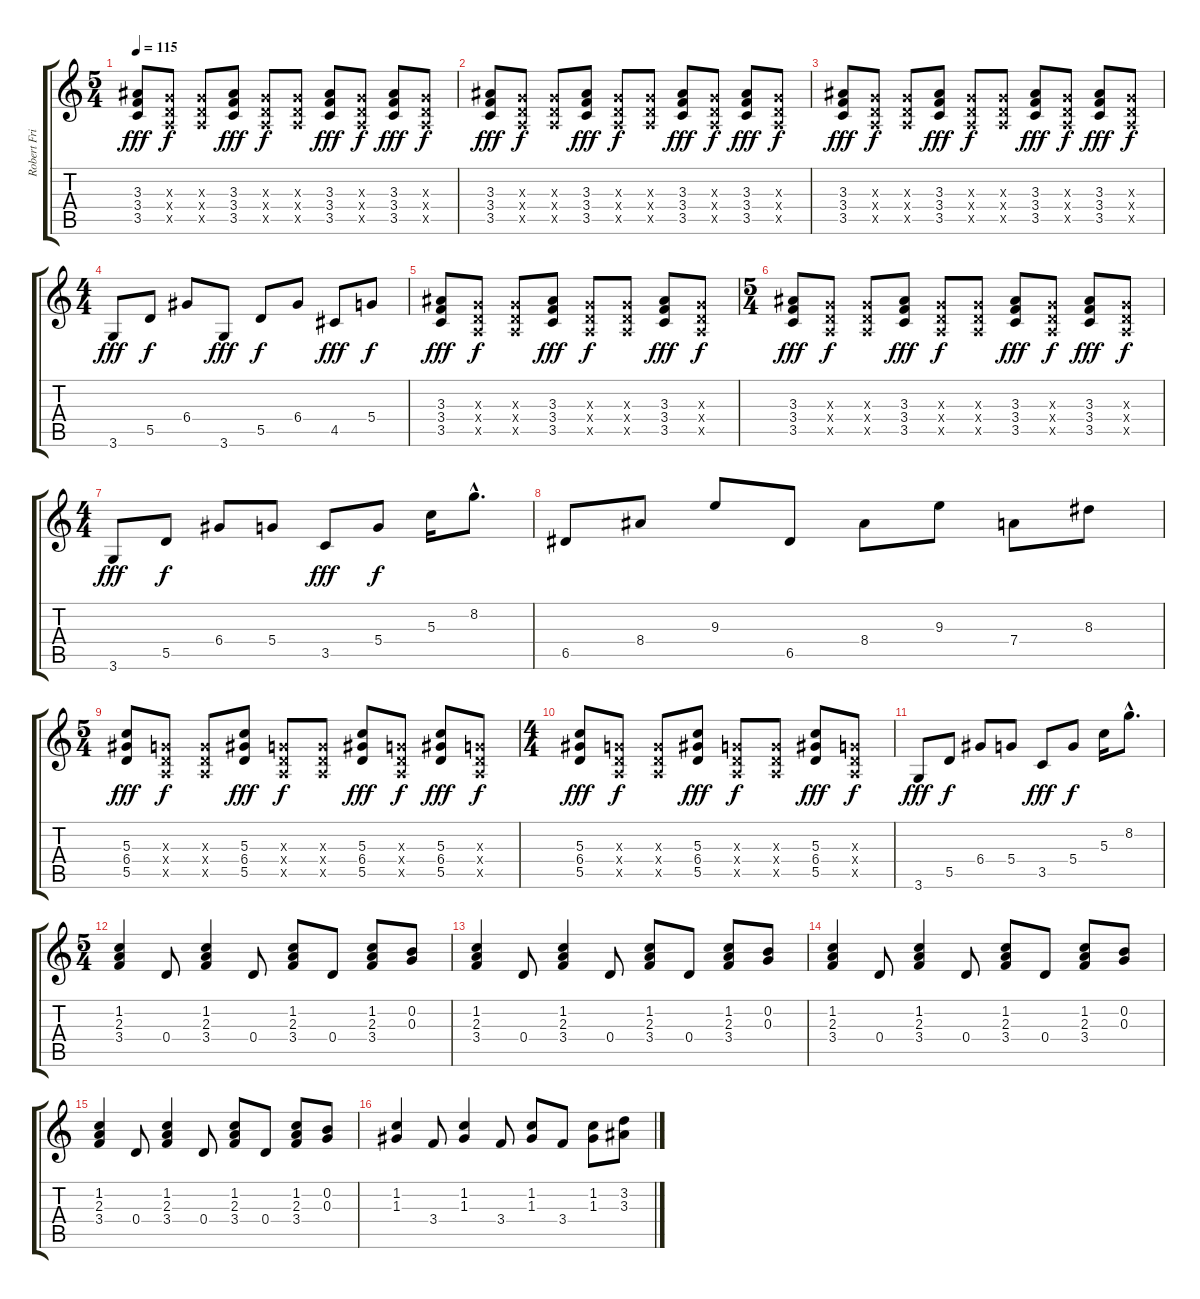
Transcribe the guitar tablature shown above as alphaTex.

\track ("Robert Fripp Guitar" "Robert Fri") {instrument electricguitarclean}
\staff {score tabs}
\tuning (E4 B3 G3 D3 A2 E2) {hide}
\ts (5 4)
\tempo 115
\clef g2
\ks c
(3.3 3.4 3.5).8{dy fff} (0.3{x} 0.4{x} 0.5{x}).8{dy f} (0.3{x} 0.4{x} 0.5{x}).8 (3.3 3.4 3.5).8{dy fff} (0.3{x} 0.4{x} 0.5{x}).8{dy f} (0.3{x} 0.4{x} 0.5{x}).8 (3.3 3.4 3.5).8{dy fff} (0.3{x} 0.4{x} 0.5{x}).8{dy f} (3.3 3.4 3.5).8{dy fff} (0.3{x} 0.4{x} 0.5{x}).8{dy f} |
(3.3 3.4 3.5).8{dy fff} (0.3{x} 0.4{x} 0.5{x}).8{dy f} (0.3{x} 0.4{x} 0.5{x}).8 (3.3 3.4 3.5).8{dy fff} (0.3{x} 0.4{x} 0.5{x}).8{dy f} (0.3{x} 0.4{x} 0.5{x}).8 (3.3 3.4 3.5).8{dy fff} (0.3{x} 0.4{x} 0.5{x}).8{dy f} (3.3 3.4 3.5).8{dy fff} (0.3{x} 0.4{x} 0.5{x}).8{dy f} |
(3.3 3.4 3.5).8{dy fff} (0.3{x} 0.4{x} 0.5{x}).8{dy f} (0.3{x} 0.4{x} 0.5{x}).8 (3.3 3.4 3.5).8{dy fff} (0.3{x} 0.4{x} 0.5{x}).8{dy f} (0.3{x} 0.4{x} 0.5{x}).8 (3.3 3.4 3.5).8{dy fff} (0.3{x} 0.4{x} 0.5{x}).8{dy f} (3.3 3.4 3.5).8{dy fff} (0.3{x} 0.4{x} 0.5{x}).8{dy f} |
\ts (4 4)
3.6.8{dy fff} 5.5.8{dy f} 6.4.8 3.6.8{dy fff} 5.5.8{dy f} 6.4.8 4.5.8{dy fff} 5.4.8{dy f} |
(3.3 3.4 3.5).8{dy fff} (0.3{x} 0.4{x} 0.5{x}).8{dy f} (0.3{x} 0.4{x} 0.5{x}).8 (3.3 3.4 3.5).8{dy fff} (0.3{x} 0.4{x} 0.5{x}).8{dy f} (0.3{x} 0.4{x} 0.5{x}).8 (3.3 3.4 3.5).8{dy fff} (0.3{x} 0.4{x} 0.5{x}).8{dy f} |
\ts (5 4)
(3.3 3.4 3.5).8{dy fff} (0.3{x} 0.4{x} 0.5{x}).8{dy f} (0.3{x} 0.4{x} 0.5{x}).8 (3.3 3.4 3.5).8{dy fff} (0.3{x} 0.4{x} 0.5{x}).8{dy f} (0.3{x} 0.4{x} 0.5{x}).8 (3.3 3.4 3.5).8{dy fff} (0.3{x} 0.4{x} 0.5{x}).8{dy f} (3.3 3.4 3.5).8{dy fff} (0.3{x} 0.4{x} 0.5{x}).8{dy f} |
\ts (4 4)
3.6.8{dy fff} 5.5.8{dy f} 6.4.8 5.4.8 3.5.8{dy fff} 5.4.8{dy f} 5.3.16 8.2{hac}.8{d} |
6.5.8 8.4.8 9.3.8 6.5.8 8.4.8 9.3.8 7.4.8 8.3.8 |
\ts (5 4)
(5.3 6.4 5.5).8{dy fff} (0.3{x} 0.4{x} 0.5{x}).8{dy f} (0.3{x} 0.4{x} 0.5{x}).8 (5.3 6.4 5.5).8{dy fff} (0.3{x} 0.4{x} 0.5{x}).8{dy f} (0.3{x} 0.4{x} 0.5{x}).8 (5.3 6.4 5.5).8{dy fff} (0.3{x} 0.4{x} 0.5{x}).8{dy f} (5.3 6.4 5.5).8{dy fff} (0.3{x} 0.4{x} 0.5{x}).8{dy f} |
\ts (4 4)
(5.3 6.4 5.5).8{dy fff} (0.3{x} 0.4{x} 0.5{x}).8{dy f} (0.3{x} 0.4{x} 0.5{x}).8 (5.3 6.4 5.5).8{dy fff} (0.3{x} 0.4{x} 0.5{x}).8{dy f} (0.3{x} 0.4{x} 0.5{x}).8 (5.3 6.4 5.5).8{dy fff} (0.3{x} 0.4{x} 0.5{x}).8{dy f} |
3.6.8{dy fff} 5.5.8{dy f} 6.4.8 5.4.8 3.5.8{dy fff} 5.4.8{dy f} 5.3.16 8.2{hac}.8{d} |
\ts (5 4)
(1.2 2.3 3.4).4 0.4.8 (1.2 2.3 3.4).4 0.4.8 (1.2 2.3 3.4).8 0.4.8 (1.2 2.3 3.4).8 (0.2 0.3).8 |
(1.2 2.3 3.4).4 0.4.8 (1.2 2.3 3.4).4 0.4.8 (1.2 2.3 3.4).8 0.4.8 (1.2 2.3 3.4).8 (0.2 0.3).8 |
(1.2 2.3 3.4).4 0.4.8 (1.2 2.3 3.4).4 0.4.8 (1.2 2.3 3.4).8 0.4.8 (1.2 2.3 3.4).8 (0.2 0.3).8 |
(1.2 2.3 3.4).4 0.4.8 (1.2 2.3 3.4).4 0.4.8 (1.2 2.3 3.4).8 0.4.8 (1.2 2.3 3.4).8 (0.2 0.3).8 |
(1.2 1.3).4 3.4.8 (1.2 1.3).4 3.4.8 (1.2 1.3).8 3.4.8 (1.2 1.3).8 (3.2 3.3).8
